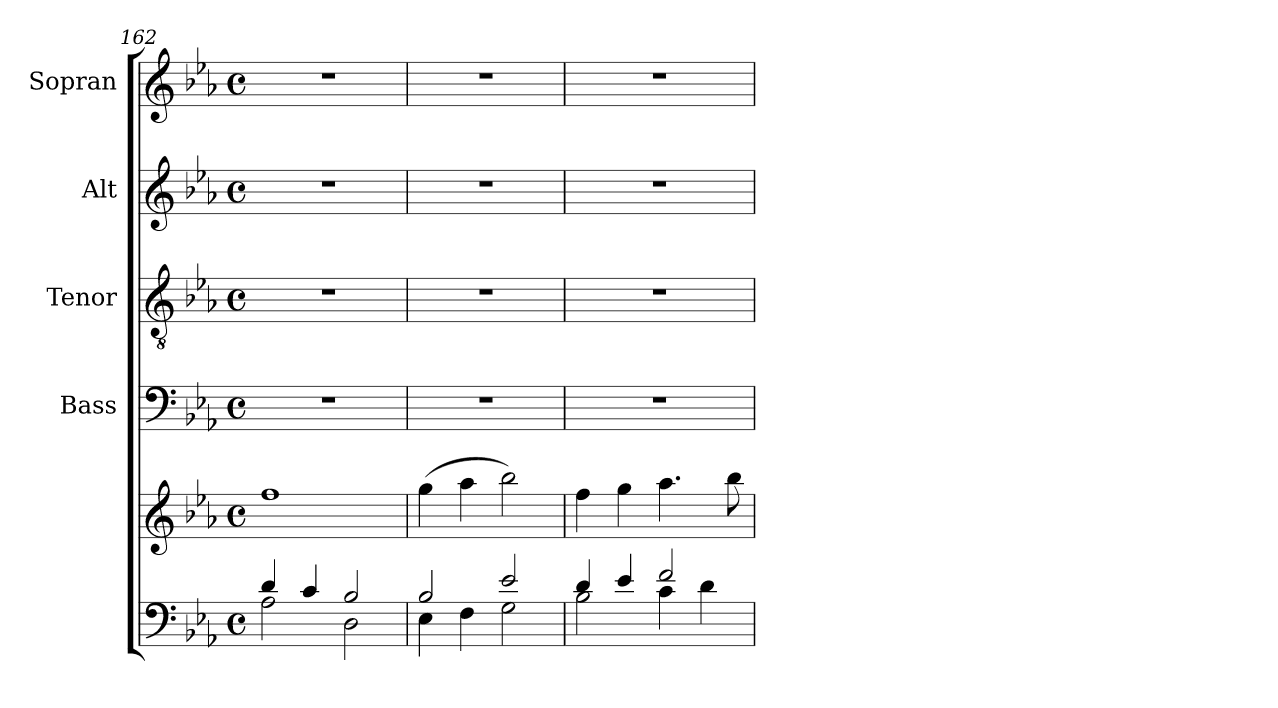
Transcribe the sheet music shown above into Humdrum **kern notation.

**kern	**kern	**kern	**kern	**kern	**kern
*part5	*part5	*part4	*part3	*part2	*part1
*staff6	*staff5	*staff4	*staff3	*staff2	*staff1
*	*	*I"Bass	*I"Tenor	*I"Alt	*I"Sopran
*	*	*I'B.	*I'T.	*I'A.	*I'S.
!!LO:LB:g=z
*clefF4	*clefG2	*clefF4	*clefGv2	*clefG2	*clefG2
*k[b-e-a-]	*k[b-e-a-]	*k[b-e-a-]	*k[b-e-a-]	*k[b-e-a-]	*k[b-e-a-]
*E-:	*E-:	*E-:	*E-:	*E-:	*E-:
*M4/4	*M4/4	*M4/4	*M4/4	*M4/4	*M4/4
*met(c)	*met(c)	*met(c)	*met(c)	*met(c)	*met(c)
=162	=162	=162	=162	=162	=162
*^	*	*	*	*	*
4d/	2A-\	1ff	1r	1r	1r	1r
4c/	.	.	.	.	.	.
2B-/	2D\	.	.	.	.	.
=163	=163	=163	=163	=163	=163	=163
2B-/	4E-\	(>4gg\	1r	1r	1r	1r
.	4F\	4aa-\	.	.	.	.
2e-/	2G\	2bb-\)	.	.	.	.
=164	=164	=164	=164	=164	=164	=164
4d/	2B-\	4ff\	1r	1r	1r	1r
4e-/	.	4gg\	.	.	.	.
2f/	4c\	4.aa-\	.	.	.	.
.	4d\	.	.	.	.	.
.	.	8bb-\	.	.	.	.
*v	*v	*	*	*	*	*
=	=	=	=	=	=
*-	*-	*-	*-	*-	*-
